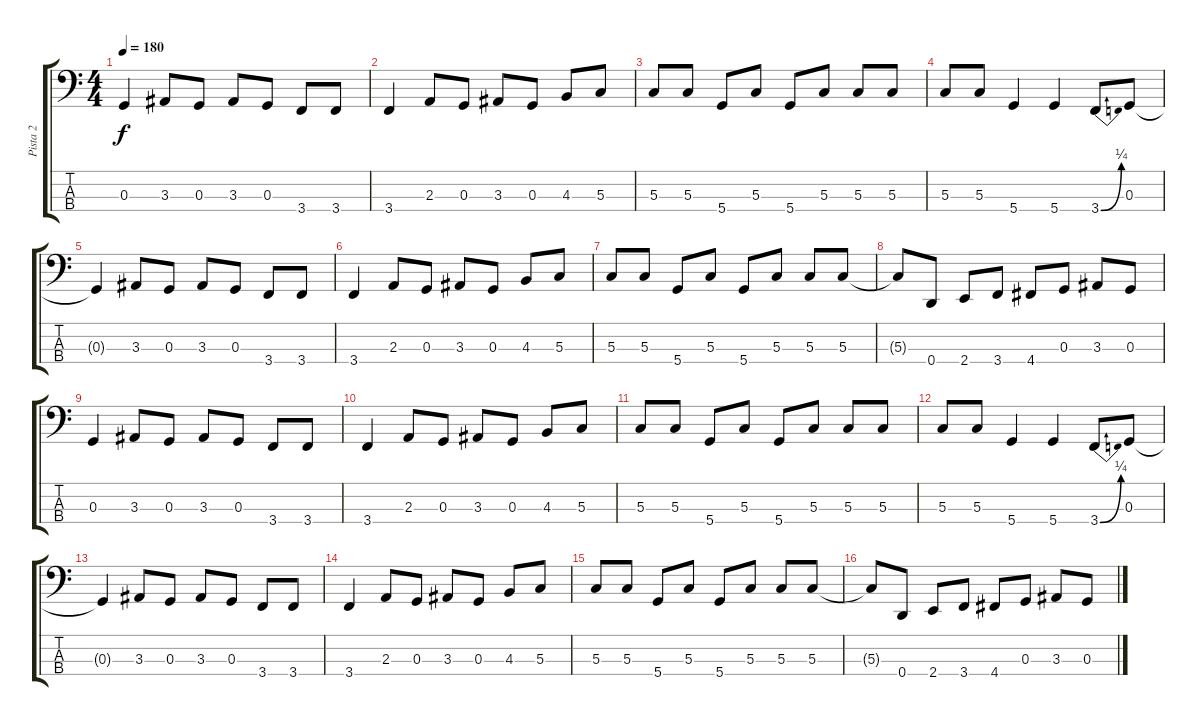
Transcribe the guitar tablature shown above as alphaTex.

\track ("Pista 2" "Pista 2") {instrument electricbassfinger}
\staff {score tabs}
\tuning (F2 C2 G1 D1) {hide}
\ts (4 4)
\tempo 180
\clef f4
\ks c
0.3.4{dy f} 3.3.8 0.3.8 3.3.8 0.3.8 3.4.8 3.4.8 |
3.4.4 2.3.8 0.3.8 3.3.8 0.3.8 4.3.8 5.3.8 |
5.3.8 5.3.8 5.4.8 5.3.8 5.4.8 5.3.8 5.3.8 5.3.8 |
5.3.8 5.3.8 5.4.4 5.4.4 3.4{be (bend 0 0 60 1)}.8 0.3.8 |
0.3{t}.4 3.3.8 0.3.8 3.3.8 0.3.8 3.4.8 3.4.8 |
3.4.4 2.3.8 0.3.8 3.3.8 0.3.8 4.3.8 5.3.8 |
5.3.8 5.3.8 5.4.8 5.3.8 5.4.8 5.3.8 5.3.8 5.3.8 |
5.3{t}.8 0.4.8 2.4.8 3.4.8 4.4.8 0.3.8 3.3.8 0.3.8 |
0.3.4 3.3.8 0.3.8 3.3.8 0.3.8 3.4.8 3.4.8 |
3.4.4 2.3.8 0.3.8 3.3.8 0.3.8 4.3.8 5.3.8 |
5.3.8 5.3.8 5.4.8 5.3.8 5.4.8 5.3.8 5.3.8 5.3.8 |
5.3.8 5.3.8 5.4.4 5.4.4 3.4{be (bend 0 0 60 1)}.8 0.3.8 |
0.3{t}.4 3.3.8 0.3.8 3.3.8 0.3.8 3.4.8 3.4.8 |
3.4.4 2.3.8 0.3.8 3.3.8 0.3.8 4.3.8 5.3.8 |
5.3.8 5.3.8 5.4.8 5.3.8 5.4.8 5.3.8 5.3.8 5.3.8 |
5.3{t}.8 0.4.8 2.4.8 3.4.8 4.4.8 0.3.8 3.3.8 0.3.8
